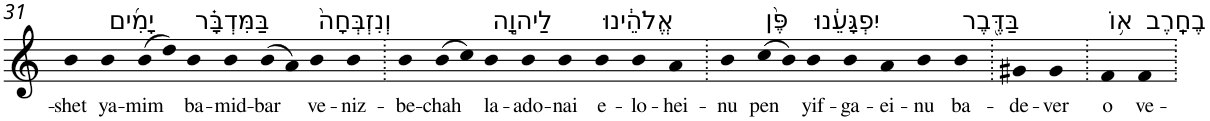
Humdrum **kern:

**kern	**text
*part1	*part1
*staff1	*staff1
*I"Piano	*
*I'Pno	*
!!LO:PB:g=z
*clefG2	*
*k[]	*
=31	=31
!	!LO:LY:b
4b	-shet
!LO:TX:a:t=יָמִ֜ים	!
!	!LO:LY:b
4b	ya-
!	!LO:LY:b
(>8b	-mim
8dd)	.
!LO:TX:a:t=בַּמִּדְבָּ֗ר	!
!	!LO:LY:b
4b	ba-
!	!LO:LY:b
4b	-mid-
!	!LO:LY:b
(>8b	-bar
8a)	.
!LO:TX:a:t=וְנִזְבְּחָה֙	!
!	!LO:LY:b
4b	ve-
!	!LO:LY:b
4b	-niz-
=32.	=32.
!	!LO:LY:b
4b	-be-
!	!LO:LY:b
(>8b	-chah
8cc)	.
!LO:TX:a:t=לַיהוָ֣ה	!
!	!LO:LY:b
4b	la-
!	!LO:LY:b
4b	-ado-
!	!LO:LY:b
4b	-nai
!LO:TX:a:t=אֱלֹהֵ֔ינוּ	!
!	!LO:LY:b
4b	e-
!	!LO:LY:b
4b	-lo-
!	!LO:LY:b
4a	-hei-
=33.	=33.
!	!LO:LY:b
4b	-nu
!LO:TX:a:t=פֶּ֨ן	!
!	!LO:LY:b
(>8cc	pen
8b)	.
!LO:TX:a:t=יִפְגָּעֵ֔נוּ	!
!	!LO:LY:b
4b	yif-
!	!LO:LY:b
4b	-ga-
!	!LO:LY:b
4a	-ei-
!	!LO:LY:b
4b	-nu
!LO:TX:a:t=בַּדֶּ֖בֶר	!
!	!LO:LY:b
4b	ba-
=34.	=34.
!	!LO:LY:b
4g#X	-de-
!	!LO:LY:b
4g#	-ver
=35.	=35.
!LO:TX:a:t=א֥וֹ	!
!	!LO:LY:b
4f	o
!LO:TX:a:t=בֶחָֽרֶב	!
!	!LO:LY:b
4f	ve-
=.	=.
*-	*-
